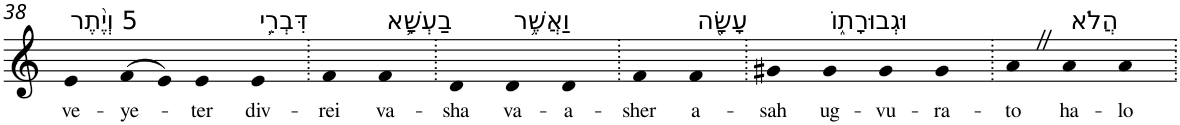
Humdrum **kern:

**kern	**text
*part1	*part1
*staff1	*staff1
*I"Piano	*
*I'Pno	*
!!LO:PB:g=z
*clefG2	*
*k[]	*
=38	=38
!LO:TX:a:t=5 וְיֶ֨תֶר	!
!	!LO:LY:b
4e	ve-
!	!LO:LY:b
(>8f	-ye-
8e)	.
!	!LO:LY:b
4e	-ter
!LO:TX:a:t=דִּבְרֵ֥י	!
!	!LO:LY:b
4e	div-
=39.	=39.
!	!LO:LY:b
4f	-rei
!LO:TX:a:t=בַעְשָׁ֛א	!
!	!LO:LY:b
4f	va-
=40.	=40.
!	!LO:LY:b
4d	-sha
!LO:TX:a:t=וַאֲשֶׁ֥ר	!
!	!LO:LY:b
4d	va-
!	!LO:LY:b
4d	-a-
=41.	=41.
!	!LO:LY:b
4f	-sher
!LO:TX:a:t=עָשָׂ֖ה	!
!	!LO:LY:b
4f	a-
=42.	=42.
!	!LO:LY:b
4g#X	-sah
!LO:TX:a:t=וּגְבוּרָת֑וֹ	!
!	!LO:LY:b
4g#	ug-
!	!LO:LY:b
4g#	-vu-
!	!LO:LY:b
4g#	-ra-
=43.	=43.
!	!LO:LY:b
4aZ	-to
!LO:TX:a:t=הֲלֹא	!
!	!LO:LY:b
4a	ha-
!	!LO:LY:b
4a	-lo
=.	=.
*-	*-
